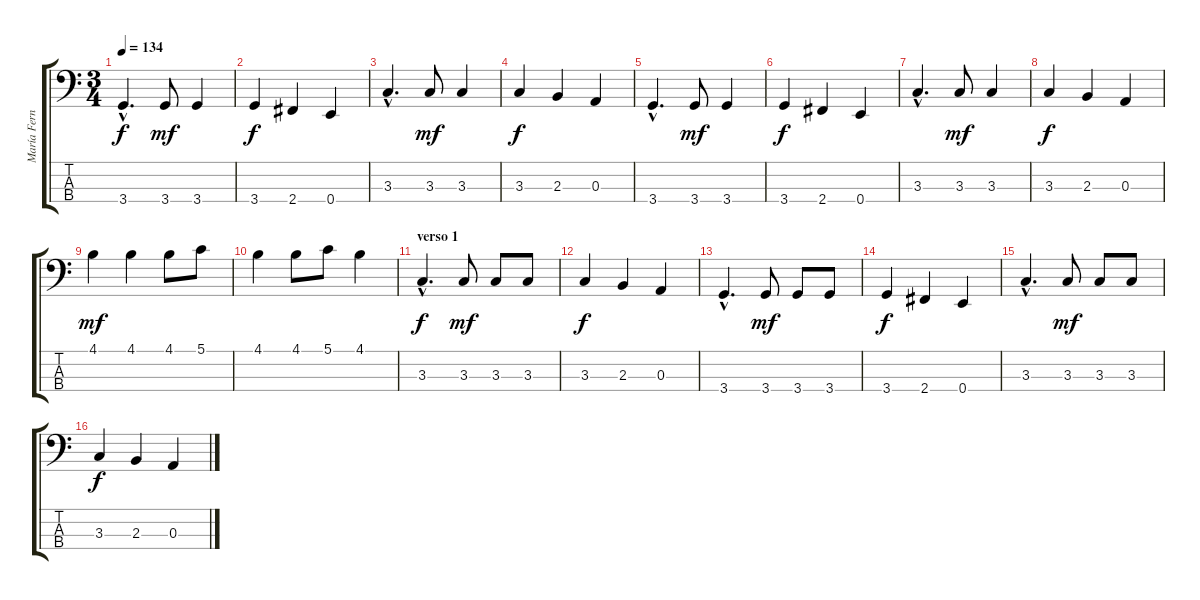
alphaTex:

\track ("María Fernanda (bajo)" "María Fern") {instrument electricbassfinger}
\staff {score tabs}
\tuning (G2 D2 A1 E1) {hide}
\ts (3 4)
\tempo 134
\clef f4
\ks c
3.4{hac}.4{d dy f} 3.4.8{dy mf} 3.4.4 |
3.4.4{dy f} 2.4.4 0.4.4 |
3.3{hac}.4{d} 3.3.8{dy mf} 3.3.4 |
3.3.4{dy f} 2.3.4 0.3.4 |
3.4{hac}.4{d} 3.4.8{dy mf} 3.4.4 |
3.4.4{dy f} 2.4.4 0.4.4 |
3.3{hac}.4{d} 3.3.8{dy mf} 3.3.4 |
3.3.4{dy f} 2.3.4 0.3.4 |
4.1.4{dy mf} 4.1.4 4.1.8 5.1.8 |
4.1.4 4.1.8 5.1.8 4.1.4 |
\section ("" "verso 1")
3.3{hac}.4{d dy f} 3.3.8{dy mf} 3.3.8 3.3.8 |
3.3.4{dy f} 2.3.4 0.3.4 |
3.4{hac}.4{d} 3.4.8{dy mf} 3.4.8 3.4.8 |
3.4.4{dy f} 2.4.4 0.4.4 |
3.3{hac}.4{d} 3.3.8{dy mf} 3.3.8 3.3.8 |
3.3.4{dy f} 2.3.4 0.3.4
